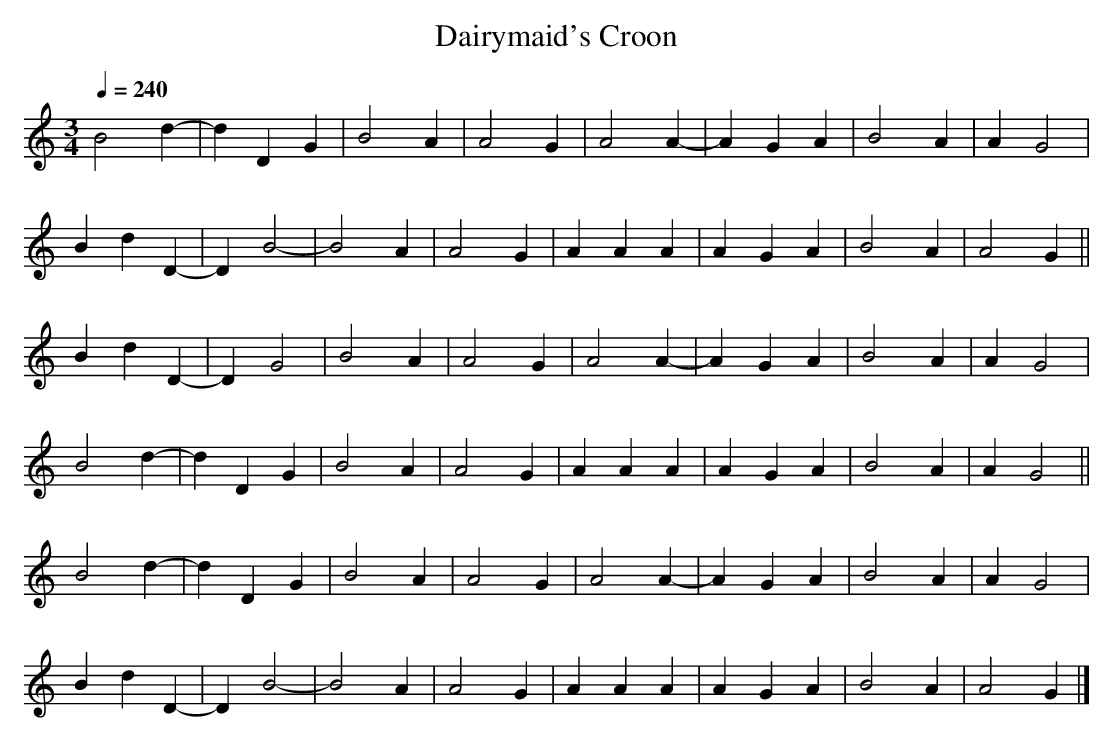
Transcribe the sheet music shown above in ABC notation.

X:1
T:Dairymaid's Croon
M:3/4
L:1/4
Q:1/4=240
K:G Mixolydian
B2  d-|d D G|B2 A|A2 G|A2  A-|A G A|B2 A|A G2 |
B d D-|D B2-|B2 A|A2 G|A A A |A G A|B2 A|A2 G||
B d D-|D G2 |B2 A|A2 G|A2  A-|A G A|B2 A|A G2 |
B2  d-|d D G|B2 A|A2 G|AA  A |A G A|B2 A|A G2||
B2  d-|d D G|B2 A|A2 G|A2  A-|A G A|B2 A|A G2 |
Bd  D-|D B2-|B2 A|A2 G|A A A |A G A|B2 A|A2 G|]

And the verse part of this ballad tune uses a different tetratonic scale,
also with an octave range, expanding to a pentatonic scale for the refrain:
